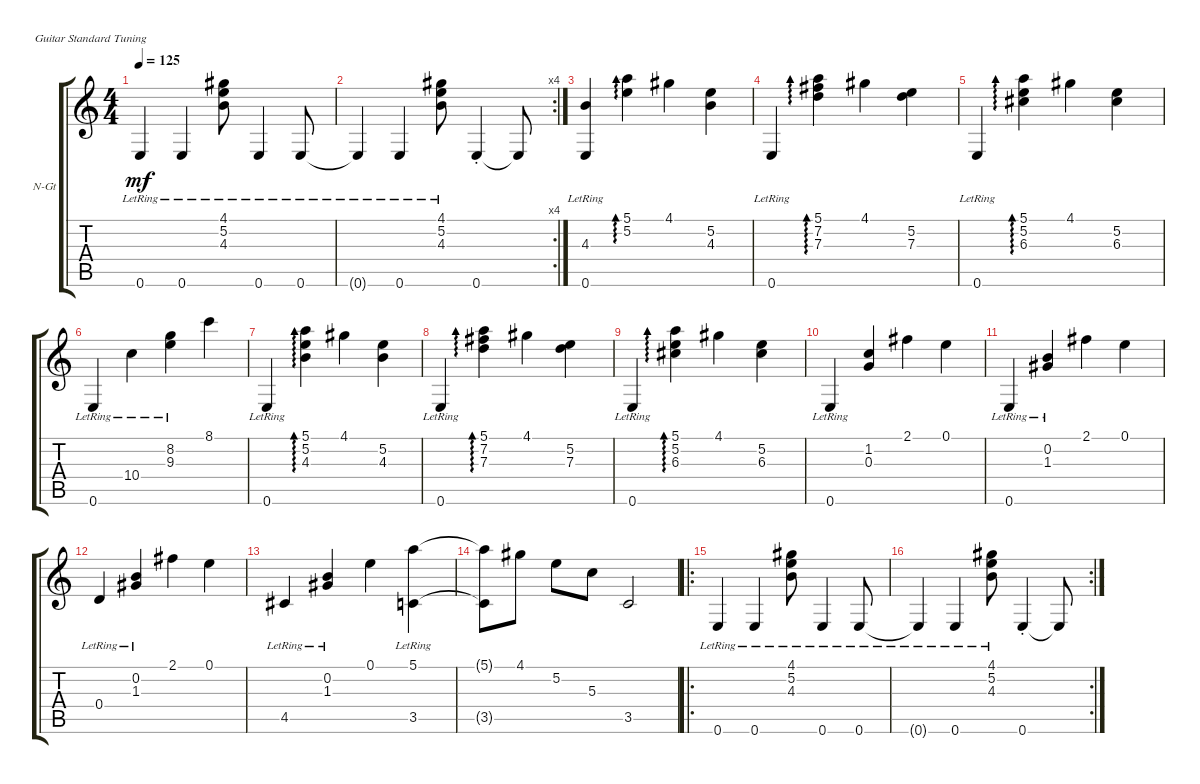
\defaultSystemsLayout 4
\bracketExtendMode groupsimilarinstruments
\firstSystemTrackNameOrientation horizontal
\otherSystemsTrackNameOrientation horizontal
\track ("Nylon Guitar" "N-Gt") {instrument acousticguitarnylon}
\staff {score tabs}
\tuning (E4 B3 G3 D3 A2 E2)
\ts (4 4)
\tempo 125
\clef g2
\ks c
0.6{lr}.4{dy mf instrument acousticguitarnylon} 0.6{lr}.4 (4.3{lr} 5.2{lr} 4.1{lr}).8 0.6{lr}.4 0.6{lr}.8 |
\rc 4
0.6{lr t}.4 0.6{lr}.4 (4.3{lr} 5.2{lr} 4.1{lr}).8 0.6{st}.4 0.6{t}.8 |
(0.6{lr} 4.3).4 (5.2 5.1).4{ad 0} 4.1.4 (5.2 4.3).4 |
0.6{lr}.4 (7.3 7.2 5.1).4{ad 0} 4.1.4 (5.2 7.3).4 |
0.6{lr}.4 (6.3 5.1 5.2).4{ad 0} 4.1.4 (5.2 6.3).4 |
0.6{lr}.4 10.4{lr}.4 (9.3{lr} 8.2{lr}).4 8.1.4 |
0.6{lr}.4 (4.3 5.2 5.1).4{ad 0} 4.1.4 (5.2 4.3).4 |
0.6{lr}.4 (7.3 7.2 5.1).4{ad 0} 4.1.4 (5.2 7.3).4 |
0.6{lr}.4 (5.1 5.2 6.3).4{ad 0} 4.1.4 (5.2 6.3).4 |
0.6{lr}.4 (0.3 1.2).4 2.1.4 0.1.4 |
0.6{lr}.4 (1.3{lr} 0.2{lr}).4 2.1.4 0.1.4 |
0.4{lr}.4 (1.3{lr} 0.2{lr}).4 2.1.4 0.1.4 |
4.5{lr}.4 (1.3{lr} 0.2{lr}).4 0.1.4 (3.5{lr} 5.1).4 |
(3.5{t} 5.1{t}).8 4.1.8 5.2.8 5.3.8 3.5.2 |
\ro
0.6{lr}.4 0.6{lr}.4 (4.3{lr} 5.2{lr} 4.1{lr}).8 0.6{lr}.4 0.6{lr}.8 |
\rc 2
0.6{lr t}.4 0.6{lr}.4 (4.3{lr} 5.2{lr} 4.1{lr}).8 0.6{st}.4 0.6{t}.8
